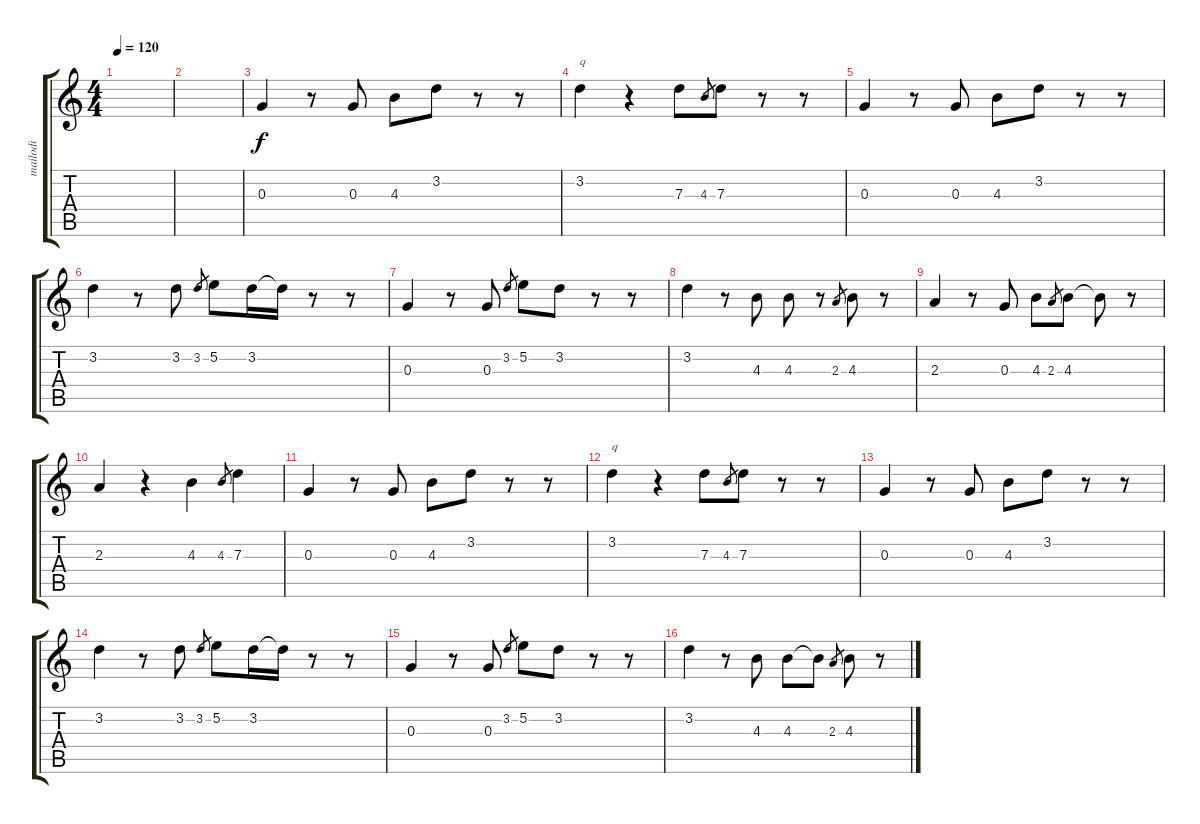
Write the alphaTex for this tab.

\track ("mailodi" "mailodi") {instrument acousticguitarsteel}
\staff {score tabs}
\tuning (E4 B3 G3 D3 A2 E2) {hide}
\ts (4 4)
\tempo 120
\clef g2
\ks c
|
|
0.3.4 r.8 0.3.8 4.3.8 3.2.8 r.8 r.8 |
3.2.4{txt "q"} r.4 7.3.8 4.3.8{gr} 7.3.8 r.8 r.8 |
0.3.4 r.8 0.3.8 4.3.8 3.2.8 r.8 r.8 |
3.2.4 r.8 3.2.8 3.2.8{gr} 5.2.8 3.2.16 3.2{t}.16 r.8 r.8 |
0.3.4 r.8 0.3.8 3.2.8{gr} 5.2.8 3.2.8 r.8 r.8 |
3.2.4 r.8 4.3.8 4.3.8 r.8 2.3.8{gr} 4.3.8 r.8 |
2.3.4 r.8 0.3.8 4.3.8 2.3.8{gr} 4.3.8 4.3{t}.8 r.8 |
2.3.4 r.4 4.3.4 4.3.8{gr} 7.3.4 |
0.3.4 r.8 0.3.8 4.3.8 3.2.8 r.8 r.8 |
3.2.4{txt "q"} r.4 7.3.8 4.3.8{gr} 7.3.8 r.8 r.8 |
0.3.4 r.8 0.3.8 4.3.8 3.2.8 r.8 r.8 |
3.2.4 r.8 3.2.8 3.2.8{gr} 5.2.8 3.2.16 3.2{t}.16 r.8 r.8 |
0.3.4 r.8 0.3.8 3.2.8{gr} 5.2.8 3.2.8 r.8 r.8 |
3.2.4 r.8 4.3.8 4.3.8 4.3{t}.8 2.3.8{gr} 4.3.8 r.8
